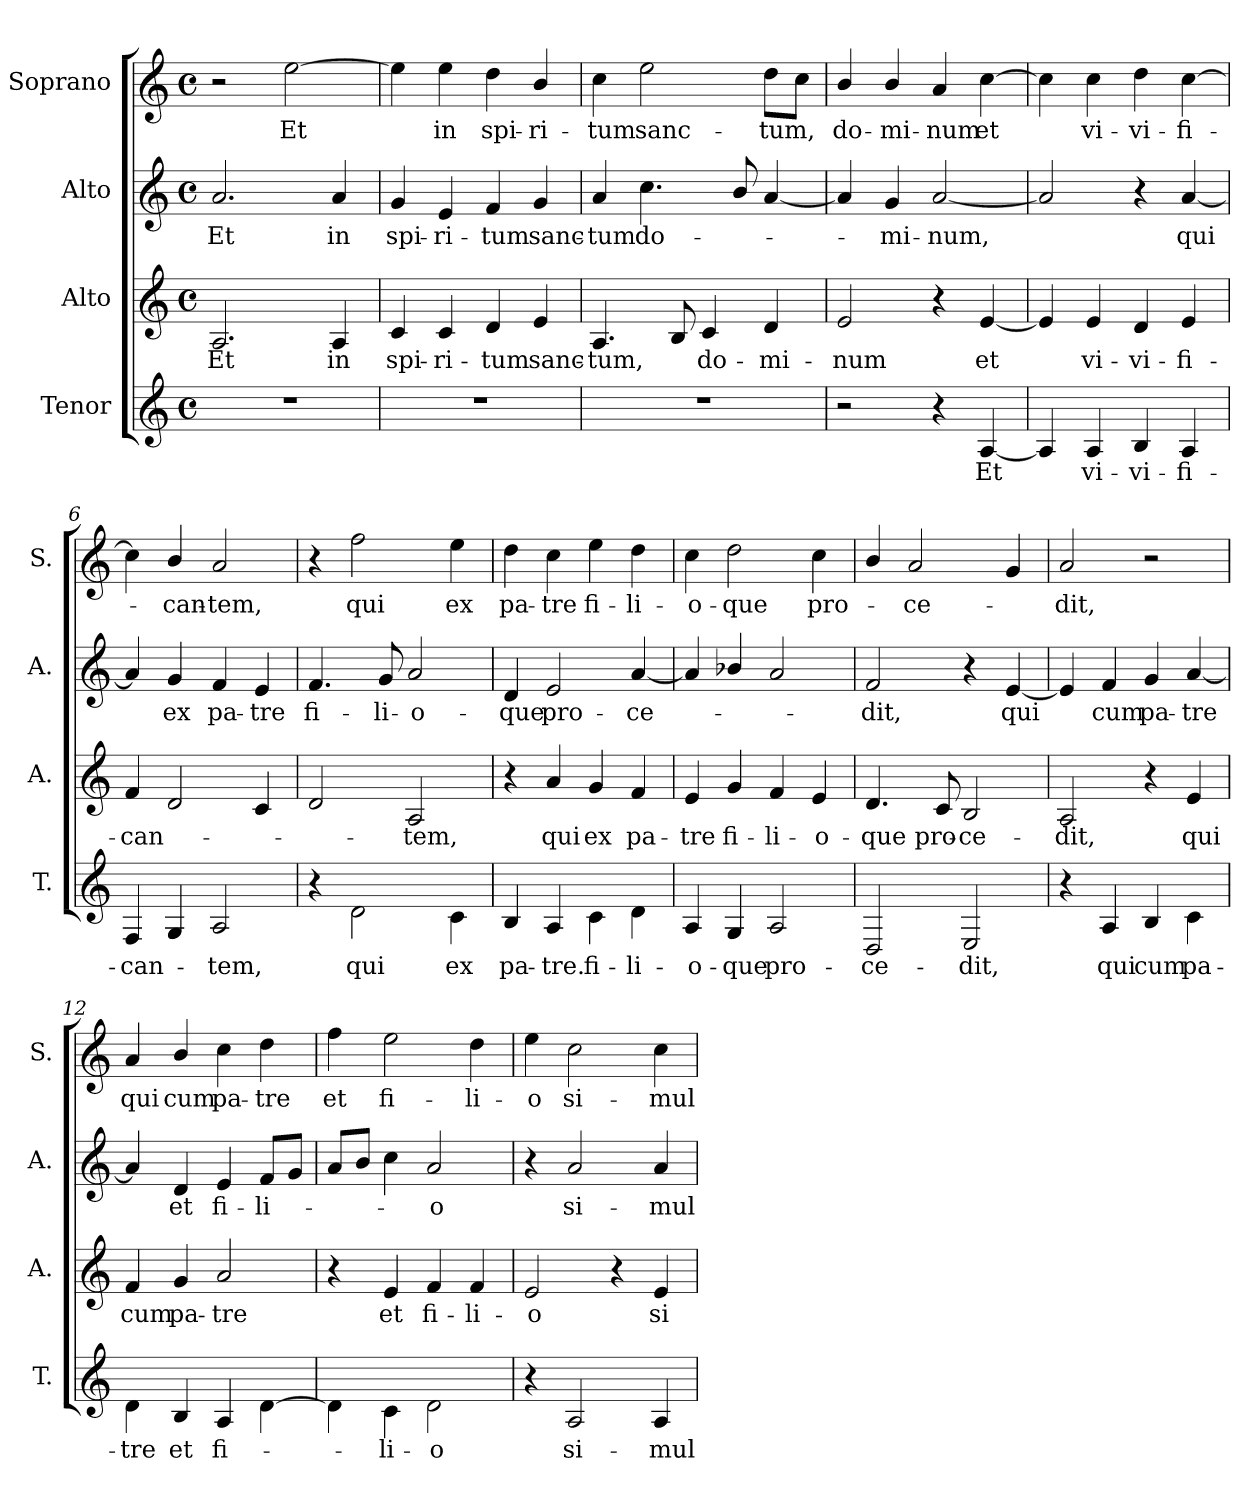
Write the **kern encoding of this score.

**kern	**text	**kern	**text	**kern	**text	**kern	**text
*part4	*part4	*part3	*part3	*part2	*part2	*part1	*part1
*staff4	*staff4	*staff3	*staff3	*staff2	*staff2	*staff1	*staff1
*I"Tenor	*	*I"Alto	*	*I"Alto	*	*I"Soprano	*
*I'T.	*	*I'A.	*	*I'A.	*	*I'S.	*
*clefG2	*	*clefG2	*	*clefG2	*	*clefG2	*
*ITrd7c12	*	*	*	*	*	*	*
*k[]	*	*k[]	*	*k[]	*	*k[]	*
*M4/4	*	*M4/4	*	*M4/4	*	*M4/4	*
*met(c)	*	*met(c)	*	*met(c)	*	*met(c)	*
=1	=1	=1	=1	=1	=1	=1	=1
!	!	!	!LO:LY:b	!	!LO:LY:b	!	!
1r	.	2.A/	Et	2.a/	Et	2r	.
!	!	!	!	!	!	!	!LO:LY:b
.	.	.	.	.	.	[2ee\	Et
!	!	!	!LO:LY:b	!	!LO:LY:b	!	!
.	.	4A/	in	4a/	in	.	.
=2	=2	=2	=2	=2	=2	=2	=2
!	!	!	!LO:LY:b	!	!LO:LY:b	!	!
1r	.	4c/	spi-	4g/	spi-	4ee\]	.
!	!	!	!LO:LY:b	!	!LO:LY:b	!	!LO:LY:b
.	.	4c/	-ri-	4e/	-ri-	4ee\	in
!	!	!	!LO:LY:b	!	!LO:LY:b	!	!LO:LY:b
.	.	4d/	-tum	4f/	-tum	4dd\	spi-
!	!	!	!LO:LY:b	!	!LO:LY:b	!	!LO:LY:b
.	.	4e/	sanc-	4g/	sanc-	4b/	-ri-
=3	=3	=3	=3	=3	=3	=3	=3
!	!	!	!LO:LY:b	!	!LO:LY:b	!	!LO:LY:b
1r	.	4.A/	-tum,	4a/	-tum	4cc\	-tum
!	!	!	!	!	!LO:LY:b	!	!LO:LY:b
.	.	.	.	4.cc\	do-	2ee\	sanc-
.	.	8B/	.	.	.	.	.
!	!	!	!LO:LY:b	!	!	!	!
.	.	4c/	do-	.	.	.	.
.	.	.	.	8b/	.	.	.
!	!	!	!LO:LY:b	!	!	!	!LO:LY:b
.	.	4d/	-mi-	[4a/	.	8dd\L	-tum,
.	.	.	.	.	.	8cc\J	.
=4	=4	=4	=4	=4	=4	=4	=4
!	!	!	!LO:LY:b	!	!	!	!LO:LY:b
2r	.	2e/	-num	4a/]	.	4b/	do-
!	!	!	!	!	!LO:LY:b	!	!LO:LY:b
.	.	.	.	4g/	-mi-	4b/	-mi-
!	!	!	!	!	!LO:LY:b	!	!LO:LY:b
4r	.	4r	.	[2a/	-num,	4a/	-num
!	!LO:LY:b	!	!LO:LY:b	!	!	!	!LO:LY:b
[4AA/	Et	[4e/	et	.	.	[4cc\	et
=5	=5	=5	=5	=5	=5	=5	=5
4AA/]	.	4e/]	.	2a/]	.	4cc\]	.
!	!LO:LY:b	!	!LO:LY:b	!	!	!	!LO:LY:b
4AA/	vi-	4e/	vi-	.	.	4cc\	vi-
!	!LO:LY:b	!	!LO:LY:b	!	!	!	!LO:LY:b
4BB/	-vi-	4d/	-vi-	4r	.	4dd\	-vi-
!	!LO:LY:b	!	!LO:LY:b	!	!LO:LY:b	!	!LO:LY:b
4AA/	-fi-	4e/	-fi-	[4a/	qui	[4cc\	-fi-
=6	=6	=6	=6	=6	=6	=6	=6
!	!LO:LY:b	!	!LO:LY:b	!	!	!	!
4FF/	-can-	4f/	-can-	4a/]	.	4cc\]	.
!	!	!	!	!	!LO:LY:b	!	!LO:LY:b
4GG/	.	2d/	.	4g/	ex	4b/	-can-
!	!LO:LY:b	!	!	!	!LO:LY:b	!	!LO:LY:b
2AA/	-tem,	.	.	4f/	pa-	2a/	-tem,
!	!	!	!	!	!LO:LY:b	!	!
.	.	4c/	.	4e/	-tre	.	.
=7	=7	=7	=7	=7	=7	=7	=7
!	!	!	!	!	!LO:LY:b	!	!
4r	.	2d/	.	4.f/	fi-	4r	.
!	!LO:LY:b	!	!	!	!	!	!LO:LY:b
2D\	qui	.	.	.	.	2ff\	qui
!	!	!	!	!	!LO:LY:b	!	!
.	.	.	.	8g/	-li-	.	.
!	!	!	!LO:LY:b	!	!LO:LY:b	!	!
.	.	2A/	-tem,	2a/	-o-	.	.
!	!LO:LY:b	!	!	!	!	!	!LO:LY:b
4C\	ex	.	.	.	.	4ee\	ex
=8	=8	=8	=8	=8	=8	=8	=8
!	!LO:LY:b	!	!	!	!LO:LY:b	!	!LO:LY:b
4BB/	pa-	4r	.	4d/	-que	4dd\	pa-
!	!LO:LY:b	!	!LO:LY:b	!	!LO:LY:b	!	!LO:LY:b
4AA/	-tre.	4a/	qui	2e/	pro-	4cc\	-tre
!	!LO:LY:b	!	!LO:LY:b	!	!	!	!LO:LY:b
4C\	fi-	4g/	ex	.	.	4ee\	fi-
!	!LO:LY:b	!	!LO:LY:b	!	!LO:LY:b	!	!LO:LY:b
4D\	-li-	4f/	pa-	[4a/	-ce-	4dd\	-li-
=9	=9	=9	=9	=9	=9	=9	=9
!	!LO:LY:b	!	!LO:LY:b	!	!	!	!LO:LY:b
4AA/	-o-	4e/	-tre	4a/]	.	4cc\	-o-
!	!LO:LY:b	!	!LO:LY:b	!	!	!	!LO:LY:b
4GG/	-que	4g/	fi-	4b-X/	.	2dd\	-que
!	!LO:LY:b	!	!LO:LY:b	!	!	!	!
2AA/	pro-	4f/	-li-	2a/	.	.	.
!	!	!	!LO:LY:b	!	!	!	!LO:LY:b
.	.	4e/	-o-	.	.	4cc\	pro-
=10	=10	=10	=10	=10	=10	=10	=10
!	!LO:LY:b	!	!LO:LY:b	!	!LO:LY:b	!	!
2DD/	-ce-	4.d/	-que	2f/	-dit,	4b/	.
!	!	!	!	!	!	!	!LO:LY:b
.	.	.	.	.	.	2a/	-ce-
!	!	!	!LO:LY:b	!	!	!	!
.	.	8c/	pro-	.	.	.	.
!	!LO:LY:b	!	!LO:LY:b	!	!	!	!
2EE/	-dit,	2B/	-ce-	4r	.	.	.
!	!	!	!	!	!LO:LY:b	!	!
.	.	.	.	[4e/	qui	4g/	.
=11	=11	=11	=11	=11	=11	=11	=11
!	!	!	!LO:LY:b	!	!	!	!LO:LY:b
4r	.	2A/	-dit,	4e/]	.	2a/	-dit,
!	!LO:LY:b	!	!	!	!LO:LY:b	!	!
4AA/	qui	.	.	4f/	cum	.	.
!	!LO:LY:b	!	!	!	!LO:LY:b	!	!
4BB/	cum	4r	.	4g/	pa-	2r	.
!	!LO:LY:b	!	!LO:LY:b	!	!LO:LY:b	!	!
4C\	pa-	4e/	qui	[4a/	-tre	.	.
=12	=12	=12	=12	=12	=12	=12	=12
!	!LO:LY:b	!	!LO:LY:b	!	!	!	!LO:LY:b
4D\	-tre	4f/	cum	4a/]	.	4a/	qui
!	!LO:LY:b	!	!LO:LY:b	!	!LO:LY:b	!	!LO:LY:b
4BB/	et	4g/	pa-	4d/	et	4b/	cum
!	!LO:LY:b	!	!LO:LY:b	!	!LO:LY:b	!	!LO:LY:b
4AA/	fi-	2a/	-tre	4e/	fi-	4cc\	pa-
!	!	!	!	!	!LO:LY:b	!	!LO:LY:b
[4D\	.	.	.	8f/L	-li-	4dd\	-tre
.	.	.	.	8g/J	.	.	.
=13	=13	=13	=13	=13	=13	=13	=13
!	!	!	!	!	!	!	!LO:LY:b
4D\]	.	4r	.	8a/L	.	4ff\	et
.	.	.	.	8b/J	.	.	.
!	!LO:LY:b	!	!LO:LY:b	!	!	!	!LO:LY:b
4C\	-li-	4e/	et	4cc\	.	2ee\	fi-
!	!LO:LY:b	!	!LO:LY:b	!	!LO:LY:b	!	!
2D\	-o	4f/	fi-	2a/	-o	.	.
!	!	!	!LO:LY:b	!	!	!	!LO:LY:b
.	.	4f/	-li-	.	.	4dd\	-li-
=14	=14	=14	=14	=14	=14	=14	=14
!	!	!	!LO:LY:b	!	!	!	!LO:LY:b
4r	.	2e/	-o	4r	.	4ee\	-o
!	!LO:LY:b	!	!	!	!LO:LY:b	!	!LO:LY:b
2AA/	si-	.	.	2a/	si-	2cc\	si-
.	.	4r	.	.	.	.	.
!	!LO:LY:b	!	!LO:LY:b	!	!LO:LY:b	!	!LO:LY:b
4AA/	-mul	4e/	si-	4a/	-mul	4cc\	-mul
=	=	=	=	=	=	=	=
*-	*-	*-	*-	*-	*-	*-	*-
